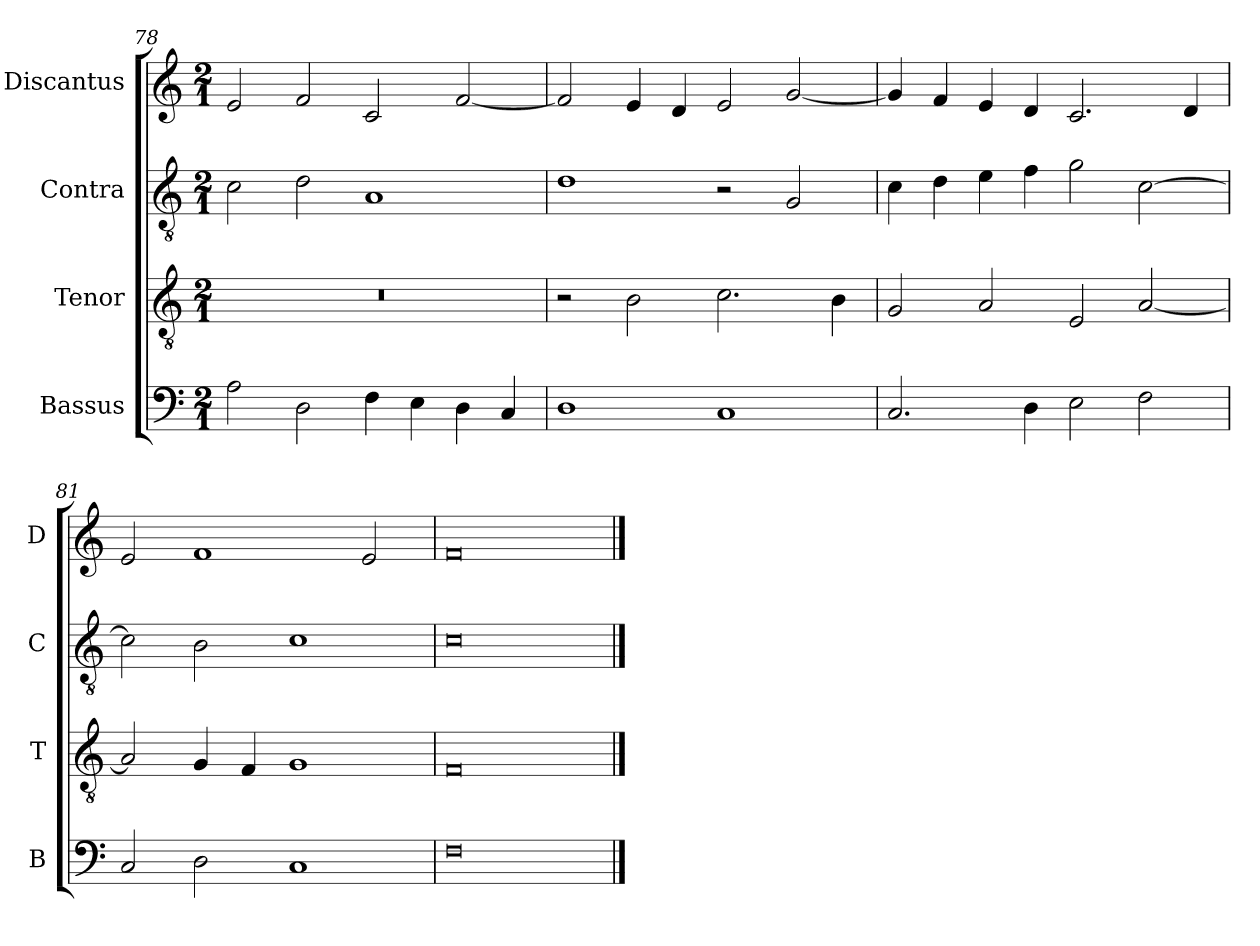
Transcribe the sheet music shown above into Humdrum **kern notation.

**kern	**kern	**kern	**kern
*part4	*part3	*part2	*part1
*staff4	*staff3	*staff2	*staff1
*I"Bassus	*I"Tenor	*I"Contra	*I"Discantus
*I'B	*I'T	*I'C	*I'D
*clefF4	*clefGv2	*clefGv2	*clefG2
*k[]	*k[]	*k[]	*k[]
*M2/1	*M2/1	*M2/1	*M2/1
=78	=78	=78	=78
2A\	0r	2c\	2e/
2D\	.	2d\	2f/
4F\	.	1A	2c/
4E\	.	.	.
4D\	.	.	[2f/
4C/	.	.	.
=79	=79	=79	=79
1D	2r	1d	2f/]
.	2B\	.	4e/
.	.	.	4d/
1C	2.c\	2r	2e/
.	.	2G/	[2g/
.	4B\	.	.
=80	=80	=80	=80
2.C/	2G/	4c\	4g/]
.	.	4d\	4f/
.	2A/	4e\	4e/
4D\	.	4f\	4d/
2E\	2E/	2g\	2.c/
2F\	[2A/	[2c\	.
.	.	.	4d/
=81	=81	=81	=81
2C/	2A/]	2c\]	2e/
2D\	4G/	2B\	1f
.	4F/	.	.
1C	1G	1c	.
.	.	.	2e/
=82	=82	=82	=82
0F	0F	0c	0f
==	==	==	==
*-	*-	*-	*-
